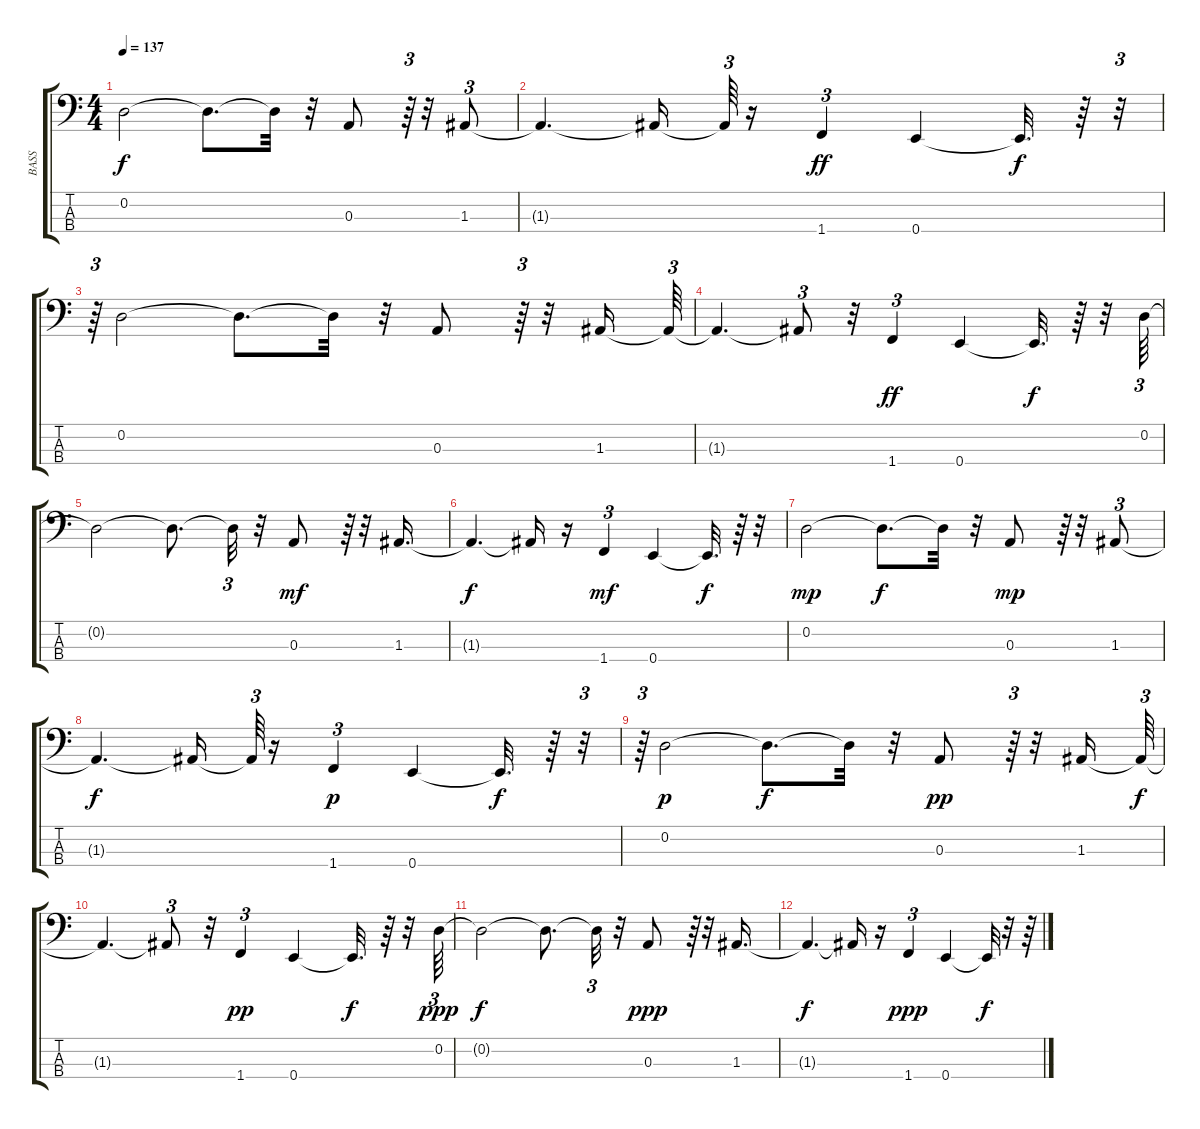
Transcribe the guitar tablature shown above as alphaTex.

\track ("BASS" "BASS") {instrument electricbassfinger}
\staff {score tabs}
\tuning (G2 D2 A1 E1) {hide}
\ts (4 4)
\tempo 137
\clef f4
\ks c
0.2.2{dy f} 0.2{t}.8{d} 0.2{t}.32 r.32 0.3.8 r.64{tu (3 2)} r.32 1.3.8{tu (3 2)} |
1.3{t}.4{d} 1.3{t}.16 1.3{t}.64{tu (3 2)} r.16 1.4.4{tu (3 2) dy ff} 0.4.4 0.4{t}.32{d dy f} r.64 r.32{tu (3 2)} |
r.64{tu (3 2)} 0.2.2 0.2{t}.8{d} 0.2{t}.32 r.32 0.3.8 r.64{tu (3 2)} r.32 1.3.16 1.3{t}.64{tu (3 2)} |
1.3{t}.4{d} 1.3{t}.8{tu (3 2)} r.32 1.4.4{tu (3 2) dy ff} 0.4.4 0.4{t}.32{d dy f} r.64 r.32 0.2.64{tu (3 2)} |
0.2{t}.2 0.2{t}.8{d} 0.2{t}.32{tu (3 2)} r.32 0.3.8{dy mf} r.64{tu (3 2)} r.32 1.3.16{d} |
1.3{t}.4{d dy f} 1.3{t}.16 r.16 1.4.4{tu (3 2) dy mf} 0.4.4 0.4{t}.32{d dy f} r.64 r.32 |
0.2.2{dy mp} 0.2{t}.8{d dy f} 0.2{t}.32 r.32 0.3.8{dy mp} r.64{tu (3 2)} r.32 1.3.8{tu (3 2)} |
1.3{t}.4{d dy f} 1.3{t}.16 1.3{t}.64{tu (3 2)} r.16 1.4.4{tu (3 2) dy p} 0.4.4 0.4{t}.32{d dy f} r.64 r.32{tu (3 2)} |
r.64{tu (3 2)} 0.2.2{dy p} 0.2{t}.8{d dy f} 0.2{t}.32 r.32 0.3.8{dy pp} r.64{tu (3 2)} r.32 1.3.16 1.3{t}.64{tu (3 2) dy f} |
1.3{t}.4{d} 1.3{t}.8{tu (3 2)} r.32 1.4.4{tu (3 2) dy pp} 0.4.4 0.4{t}.32{d dy f} r.64 r.32 0.2.64{tu (3 2) dy ppp} |
0.2{t}.2{dy f} 0.2{t}.8{d} 0.2{t}.32{tu (3 2)} r.32 0.3.8{dy ppp} r.64{tu (3 2)} r.32 1.3.16{d} |
1.3{t}.4{d dy f} 1.3{t}.16 r.16 1.4.4{tu (3 2) dy ppp} 0.4.4 0.4{t}.32{dy f} r.32 r.64
